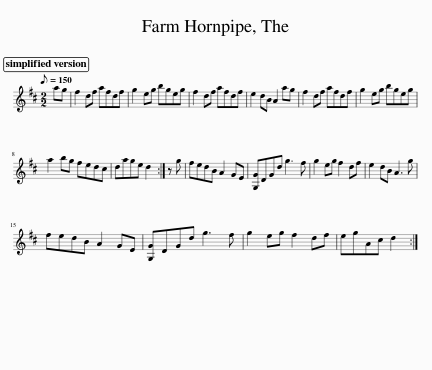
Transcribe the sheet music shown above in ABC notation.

X:1
L:1/8
Q:1/8=150
M:2/2
I:linebreak $
K:D
V:1 treble
V:1
 ag | f2 df afdf | g2 eg bgeg | f2 df afdf | e2 dB A2 ag | %5
 f2 df afdf | g2 eg bgeg |$ a2 bg fedc | dage d2 :| z g | %10
 fedB A2 GE | [G,G]DGd g3 f | g2 eg f2 df | e2 dB A3 g |$ fedB A2 GE | %15
 [G,G]DGd g3 f | g2 eg f2 df | egAc d2 :| %18
